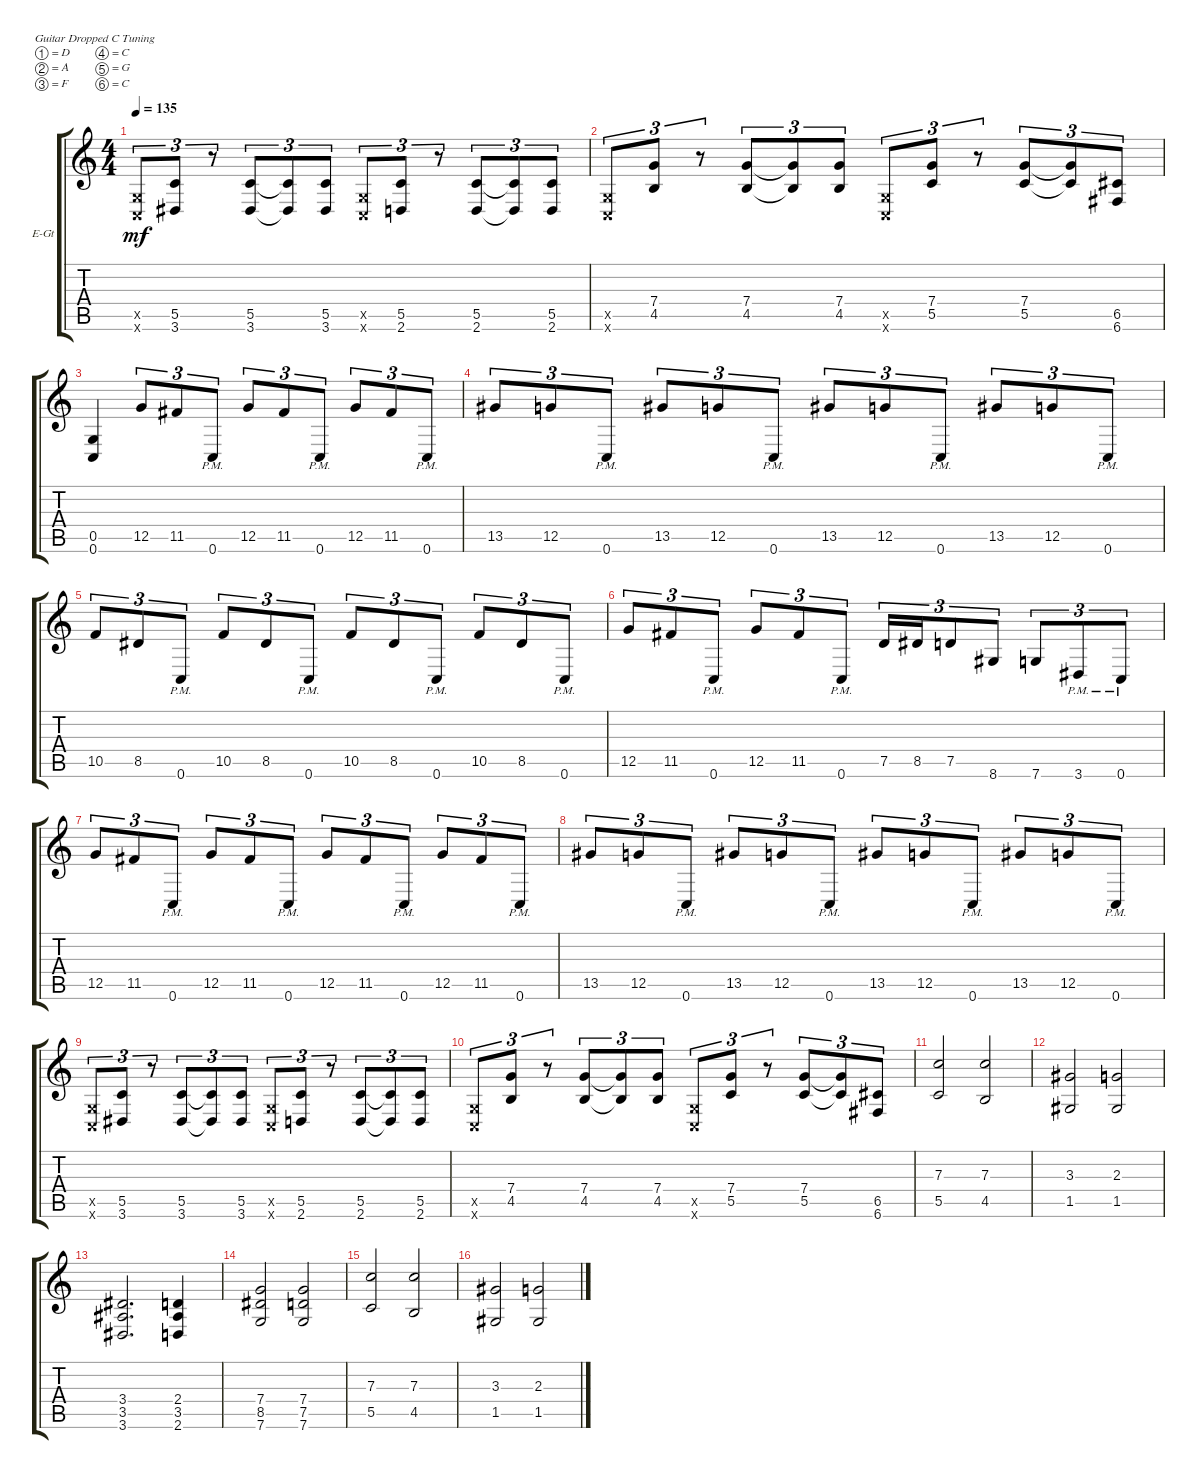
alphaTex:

\defaultSystemsLayout 4
\bracketExtendMode groupsimilarinstruments
\firstSystemTrackNameOrientation horizontal
\otherSystemsTrackNameOrientation horizontal
\track ("Electric Guitar" "E-Gt") {instrument distortionguitar}
\staff {score tabs}
\tuning (D4 A3 F3 C3 G2 C2)
\ts (4 4)
\tempo 135
\clef g2
\ks c
(0.6{x} 0.5{x}).8{tu (3 2) dy mf} (3.6 5.5).8{tu (3 2)} r.8{tu (3 2)} (3.6 5.5).8{tu (3 2)} (5.5{t} 3.6{t}).8{tu (3 2)} (3.6 5.5).8{tu (3 2)} (0.6{x} 0.5{x}).8{tu (3 2)} (2.6 5.5).8{tu (3 2)} r.8{tu (3 2)} (2.6 5.5).8{tu (3 2)} (5.5{t} 2.6{t}).8{tu (3 2)} (2.6 5.5).8{tu (3 2)} |
(0.5{x} 0.6{x}).8{tu (3 2)} (4.5 7.4).8{tu (3 2)} r.8{tu (3 2)} (4.5 7.4).8{tu (3 2)} (7.4{t} 4.5{t}).8{tu (3 2)} (4.5 7.4).8{tu (3 2)} (0.5{x} 0.6{x}).8{tu (3 2)} (5.5 7.4).8{tu (3 2)} r.8{tu (3 2)} (5.5 7.4).8{tu (3 2)} (5.5{t} 7.4{t}).8{tu (3 2)} (6.6 6.5).8{tu (3 2)} |
(0.5 0.6).4 12.5.8{tu (3 2)} 11.5.8{tu (3 2)} 0.6{pm}.8{tu (3 2)} 12.5.8{tu (3 2)} 11.5.8{tu (3 2)} 0.6{pm}.8{tu (3 2)} 12.5.8{tu (3 2)} 11.5.8{tu (3 2)} 0.6{pm}.8{tu (3 2)} |
13.5.8{tu (3 2)} 12.5.8{tu (3 2)} 0.6{pm}.8{tu (3 2)} 13.5.8{tu (3 2)} 12.5.8{tu (3 2)} 0.6{pm}.8{tu (3 2)} 13.5.8{tu (3 2)} 12.5.8{tu (3 2)} 0.6{pm}.8{tu (3 2)} 13.5.8{tu (3 2)} 12.5.8{tu (3 2)} 0.6{pm}.8{tu (3 2)} |
10.5.8{tu (3 2)} 8.5.8{tu (3 2)} 0.6{pm}.8{tu (3 2)} 10.5.8{tu (3 2)} 8.5.8{tu (3 2)} 0.6{pm}.8{tu (3 2)} 10.5.8{tu (3 2)} 8.5.8{tu (3 2)} 0.6{pm}.8{tu (3 2)} 10.5.8{tu (3 2)} 8.5.8{tu (3 2)} 0.6{pm}.8{tu (3 2)} |
12.5.8{tu (3 2)} 11.5.8{tu (3 2)} 0.6{pm}.8{tu (3 2)} 12.5.8{tu (3 2)} 11.5.8{tu (3 2)} 0.6{pm}.8{tu (3 2)} 7.5.16{tu (3 2)} 8.5.16{tu (3 2)} 7.5.8{tu (3 2)} 8.6.8{tu (3 2)} 7.6.8{tu (3 2)} 3.6{pm}.8{tu (3 2)} 0.6{pm}.8{tu (3 2)} |
12.5.8{tu (3 2)} 11.5.8{tu (3 2)} 0.6{pm}.8{tu (3 2)} 12.5.8{tu (3 2)} 11.5.8{tu (3 2)} 0.6{pm}.8{tu (3 2)} 12.5.8{tu (3 2)} 11.5.8{tu (3 2)} 0.6{pm}.8{tu (3 2)} 12.5.8{tu (3 2)} 11.5.8{tu (3 2)} 0.6{pm}.8{tu (3 2)} |
13.5.8{tu (3 2)} 12.5.8{tu (3 2)} 0.6{pm}.8{tu (3 2)} 13.5.8{tu (3 2)} 12.5.8{tu (3 2)} 0.6{pm}.8{tu (3 2)} 13.5.8{tu (3 2)} 12.5.8{tu (3 2)} 0.6{pm}.8{tu (3 2)} 13.5.8{tu (3 2)} 12.5.8{tu (3 2)} 0.6{pm}.8{tu (3 2)} |
(0.6{x} 0.5{x}).8{tu (3 2)} (3.6 5.5).8{tu (3 2)} r.8{tu (3 2)} (3.6 5.5).8{tu (3 2)} (5.5{t} 3.6{t}).8{tu (3 2)} (3.6 5.5).8{tu (3 2)} (0.6{x} 0.5{x}).8{tu (3 2)} (2.6 5.5).8{tu (3 2)} r.8{tu (3 2)} (2.6 5.5).8{tu (3 2)} (5.5{t} 2.6{t}).8{tu (3 2)} (2.6 5.5).8{tu (3 2)} |
(0.5{x} 0.6{x}).8{tu (3 2)} (4.5 7.4).8{tu (3 2)} r.8{tu (3 2)} (4.5 7.4).8{tu (3 2)} (7.4{t} 4.5{t}).8{tu (3 2)} (4.5 7.4).8{tu (3 2)} (0.5{x} 0.6{x}).8{tu (3 2)} (5.5 7.4).8{tu (3 2)} r.8{tu (3 2)} (5.5 7.4).8{tu (3 2)} (5.5{t} 7.4{t}).8{tu (3 2)} (6.6 6.5).8{tu (3 2)} |
(5.5 7.3).2 (4.5 7.3).2 |
(1.5 3.3).2 (1.5 2.3).2 |
(3.6 3.5 3.4).2{d} (2.6 3.5 2.4).4 |
(7.6 8.5 7.4).2 (7.6 7.5 7.4).2 |
(5.5 7.3).2 (4.5 7.3).2 |
(1.5 3.3).2 (1.5 2.3).2
